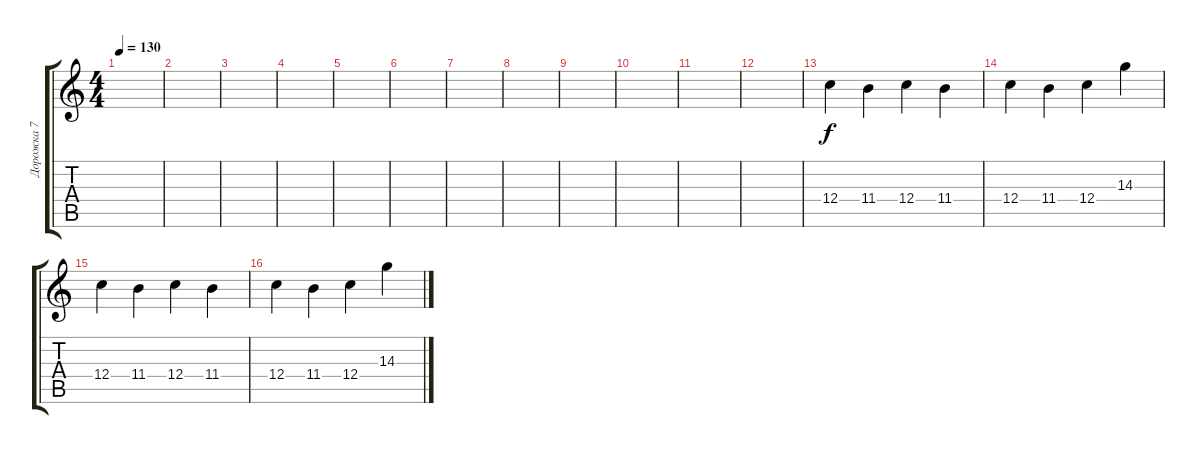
\track ("Дорожка 7" "Дорожка 7") {instrument distortionguitar}
\staff {score tabs}
\tuning (D4 A3 F3 C3 G2 C2) {hide}
\ts (4 4)
\tempo 130
\clef g2
\ks c
|
|
|
|
|
|
|
|
|
|
|
|
12.4.4 11.4.4 12.4.4 11.4.4 |
12.4.4 11.4.4 12.4.4 14.3.4 |
12.4.4 11.4.4 12.4.4 11.4.4 |
12.4.4 11.4.4 12.4.4 14.3.4
